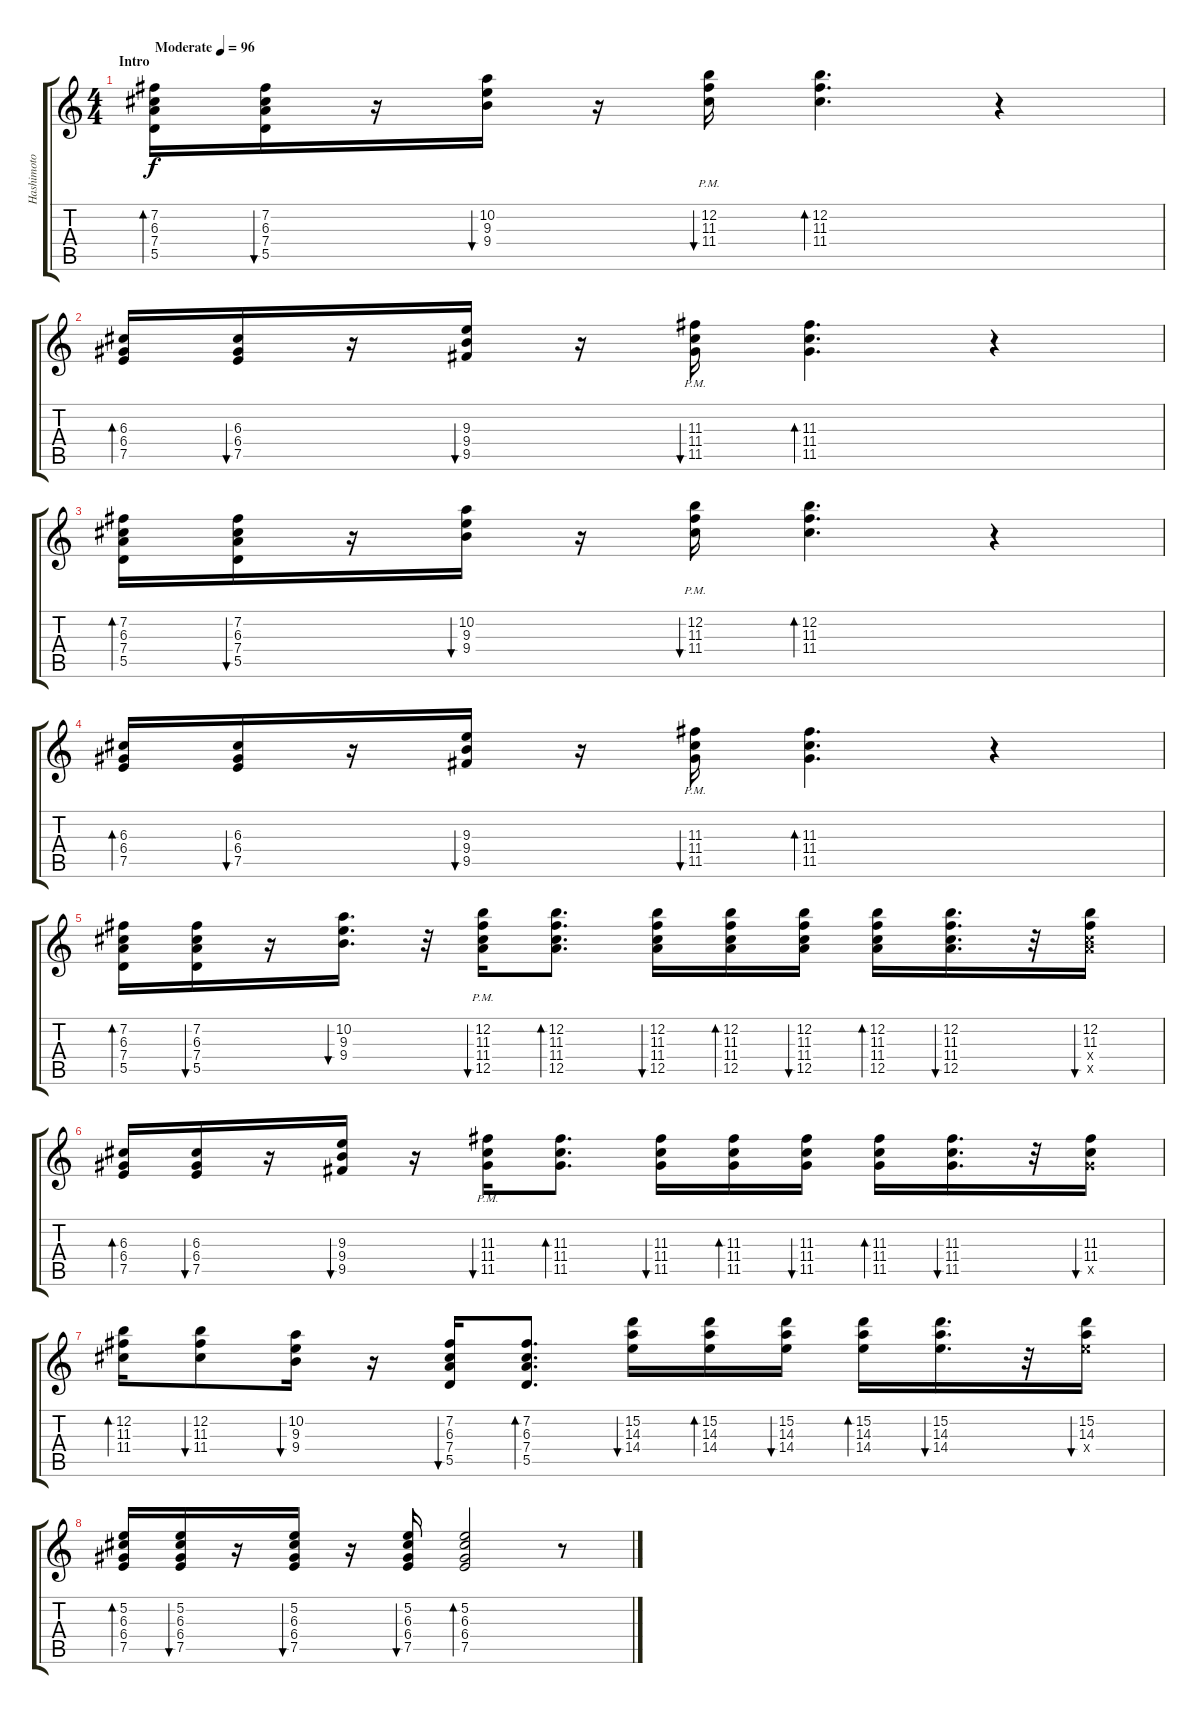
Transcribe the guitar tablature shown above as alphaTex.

\track ("Hashimoto Eriko" "Hashimoto ") {instrument distortionguitar}
\staff {score tabs}
\tuning (E4 B3 G3 D3 A2 E2) {hide}
\ts (4 4)
\section ("" "Intro")
\tempo (96 "Moderate")
\clef g2
\ks c
(7.2 6.3 7.4 5.5).16{bd 120 dy f instrument distortionguitar} (7.2 6.3 7.4 5.5).16{bu 120} r.16 (10.2 9.3 9.4).16{bu 120} r.16 (12.2{pm} 11.3 11.4).16{bu 120} (12.2 11.3 11.4).4{d bd 120} r.4 |
(6.3 6.4 7.5).16{bd 120} (6.3 6.4 7.5).16{bu 120} r.16 (9.3 9.4 9.5).16{bu 120} r.16 (11.3{pm} 11.4 11.5).16{bu 120} (11.3 11.4 11.5).4{d bd 120} r.4 |
(7.2 6.3 7.4 5.5).16{bd 120} (7.2 6.3 7.4 5.5).16{bu 120} r.16 (10.2 9.3 9.4).16{bu 120} r.16 (12.2{pm} 11.3 11.4).16{bu 120} (12.2 11.3 11.4).4{d bd 120} r.4 |
(6.3 6.4 7.5).16{bd 120} (6.3 6.4 7.5).16{bu 120} r.16 (9.3 9.4 9.5).16{bu 120} r.16 (11.3{pm} 11.4 11.5).16{bu 120} (11.3 11.4 11.5).4{d bd 120} r.4 |
(7.2 6.3 7.4 5.5).16{bd 120} (7.2 6.3 7.4 5.5).16{bu 120} r.16 (10.2 9.3 9.4).16{d bu 120} r.32 (12.2{pm} 11.3 11.4 12.5).16{bu 120} (12.2 11.3 11.4 12.5).8{d bd 120} (12.2 11.3 11.4 12.5).16{bu 120} (12.2 11.3 11.4 12.5).16{bd 120} (12.2 11.3 11.4 12.5).16{bu 120} (12.2 11.3 11.4 12.5).16{bd 120} (12.2 11.3 11.4 12.5).16{d bu 120} r.32 (12.2 11.3 11.4{x} 12.5{x}).16{bu 120} |
(6.3 6.4 7.5).16{bd 120} (6.3 6.4 7.5).16{bu 120} r.16 (9.3 9.4 9.5).16{bu 120} r.16 (11.3{pm} 11.4 11.5).16{bu 120} (11.3 11.4 11.5).8{d bd 120} (11.3 11.4 11.5).16{bu 120} (11.3 11.4 11.5).16{bd 120} (11.3 11.4 11.5).16{bu 120} (11.3 11.4 11.5).16{bd 120} (11.3 11.4 11.5).16{d bu 120} r.32 (11.3 11.4 11.5{x}).16{bu 120} |
(12.2 11.3 11.4).16{bd 120} (12.2 11.3 11.4).8{bu 120} (10.2 9.3 9.4).16{bu 120} r.16 (7.2 6.3 7.4 5.5).16{bu 120} (7.2 6.3 7.4 5.5).8{d bd 120} (15.2 14.3 14.4).16{bu 120} (15.2 14.3 14.4).16{bd 120} (15.2 14.3 14.4).16{bu 120} (15.2 14.3 14.4).16{bd 120} (15.2 14.3 14.4).16{d bu 120} r.32 (15.2 14.3 14.4{x}).16{bu 120} |
(5.2 6.3 6.4 7.5).16{bd 120} (5.2 6.3 6.4 7.5).16{bu 120} r.16 (5.2 6.3 6.4 7.5).16{bu 120} r.16 (5.2 6.3 6.4 7.5).16{bu 120} (5.2 6.3 6.4 7.5).2{bd 120} r.8
